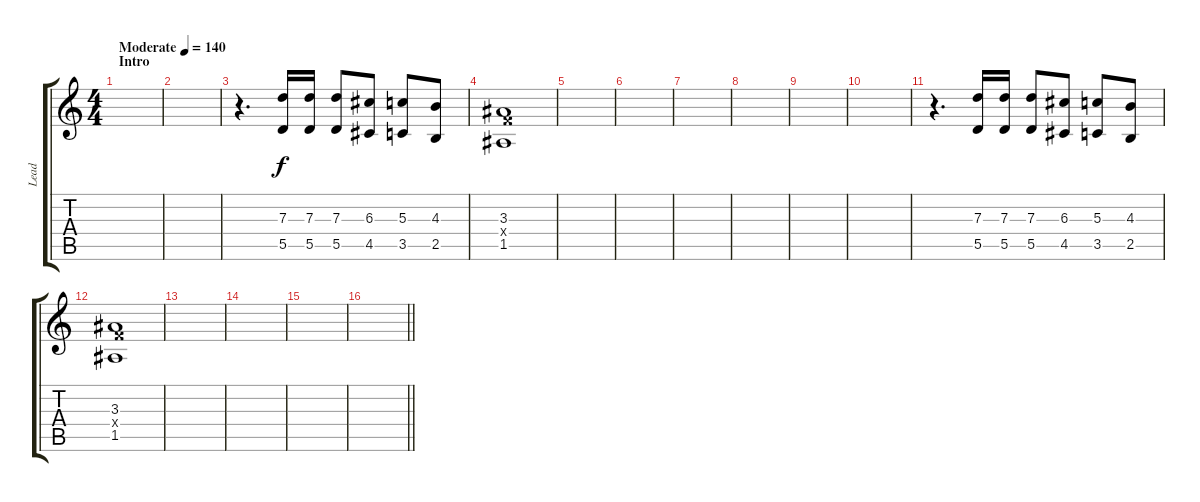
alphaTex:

\track ("Lead" "Lead") {instrument distortionguitar}
\staff {score tabs}
\tuning (E4 B3 G3 D3 A2 D2) {hide}
\ts (4 4)
\section ("" "Intro")
\tempo (140 "Moderate")
\clef g2
\ks c
|
|
r.4{d} (7.3 5.5).16 (7.3 5.5).16 (7.3 5.5).8 (6.3 4.5).8 (5.3 3.5).8 (4.3 2.5).8 |
(3.3 3.4{x} 1.5).1 |
|
|
|
|
|
|
r.4{d} (7.3 5.5).16 (7.3 5.5).16 (7.3 5.5).8 (6.3 4.5).8 (5.3 3.5).8 (4.3 2.5).8 |
(3.3 3.4{x} 1.5).1 |
|
|
|
\barLineRight lightlight
